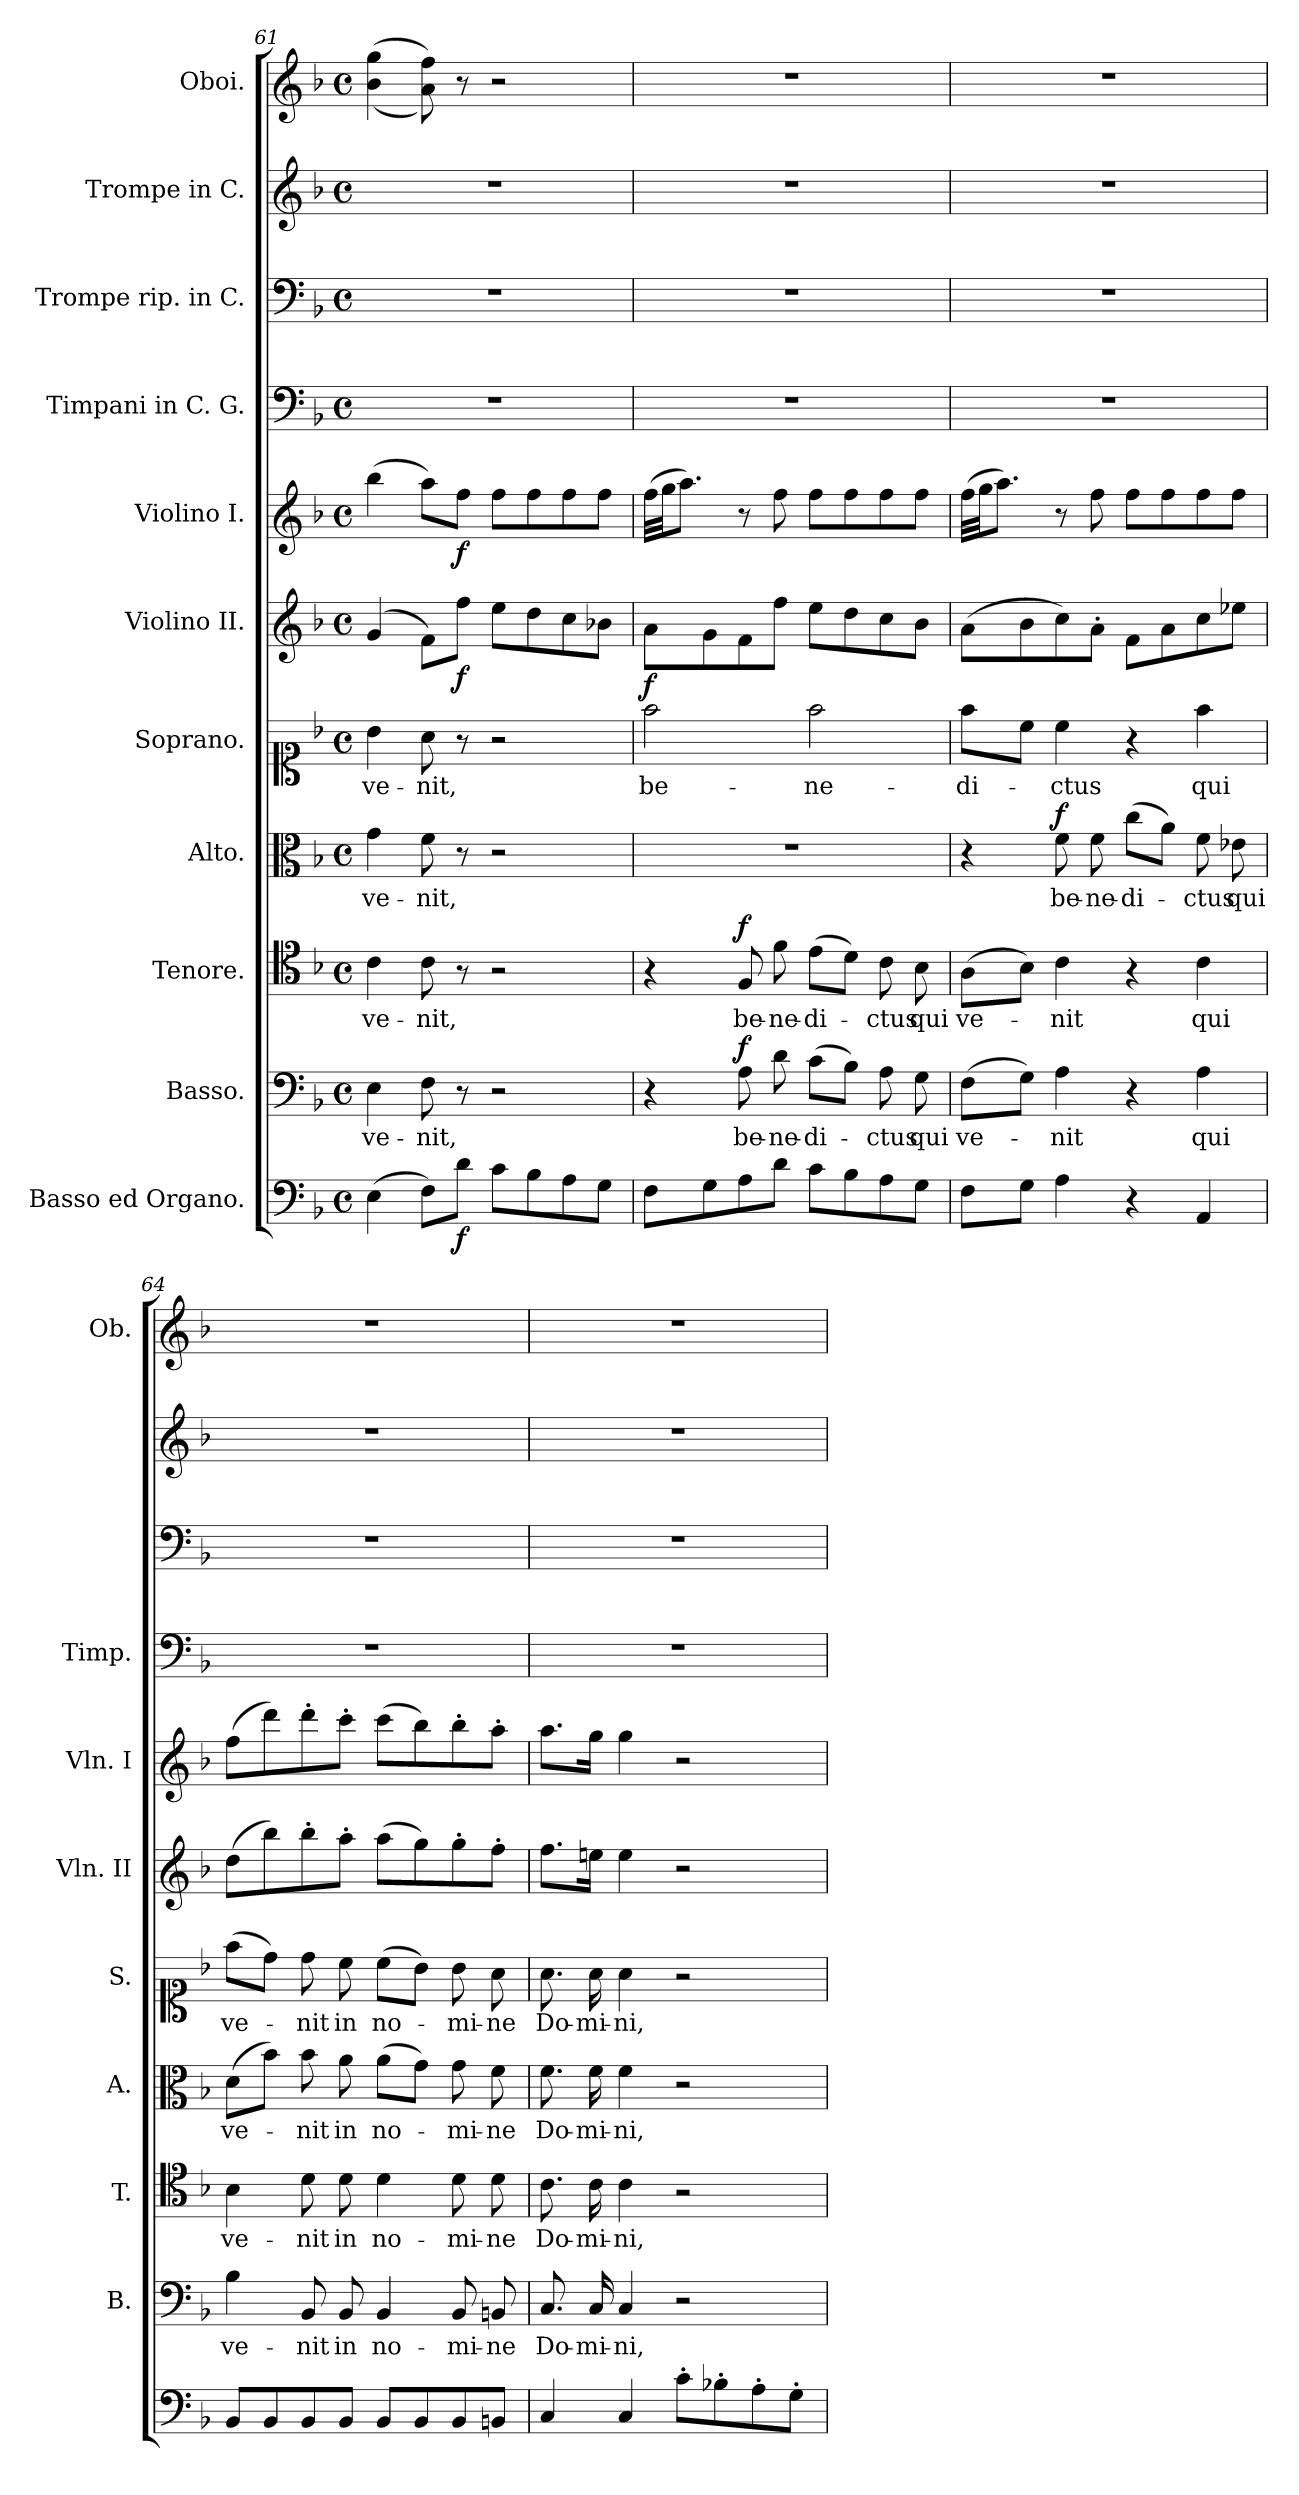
**kern	**dynam	**kern	**text	**dynam	**kern	**text	**dynam	**kern	**text	**dynam	**kern	**text	**dynam	**kern	**dynam	**kern	**dynam	**kern	**kern	**kern	**kern
*part11	*part11	*part10	*part10	*part10	*part9	*part9	*part9	*part8	*part8	*part8	*part7	*part7	*part7	*part6	*part6	*part5	*part5	*part4	*part3	*part2	*part1
*staff11	*staff11	*staff10	*staff10	*staff10	*staff9	*staff9	*staff9	*staff8	*staff8	*staff8	*staff7	*staff7	*staff7	*staff6	*staff6	*staff5	*staff5	*staff4	*staff3	*staff2	*staff1
*I"Basso ed  Organo.	*	*I"Basso.	*	*	*I"Tenore.	*	*	*I"Alto.	*	*	*I"Soprano.	*	*	*I"Violino II.	*	*I"Violino I.	*	*I"Timpani in C. G.	*I"Trompe rip. in C.	*I"Trompe in C.	*I"Oboi.
*	*	*I'B.	*	*	*I'T.	*	*	*I'A.	*	*	*I'S.	*	*	*I'Vln. II	*	*I'Vln. I	*	*I'Timp.	*	*	*I'Ob.
!!LO:LB:g=z
*clefF4	*	*clefF4	*	*	*clefC4	*	*	*clefC3	*	*	*clefC1	*	*	*clefG2	*	*clefG2	*	*clefF4	*clefF4	*clefG2	*clefG2
*k[b-]	*	*k[b-]	*	*	*k[b-]	*	*	*k[b-]	*	*	*k[b-]	*	*	*k[b-]	*	*k[b-]	*	*k[b-]	*k[b-]	*k[b-]	*k[b-]
*M4/4	*	*M4/4	*	*	*M4/4	*	*	*M4/4	*	*	*M4/4	*	*	*M4/4	*	*M4/4	*	*M4/4	*M4/4	*M4/4	*M4/4
*met(c)	*	*met(c)	*	*	*met(c)	*	*	*met(c)	*	*	*met(c)	*	*	*met(c)	*	*met(c)	*	*met(c)	*met(c)	*met(c)	*met(c)
=61	=61	=61	=61	=61	=61	=61	=61	=61	=61	=61	=61	=61	=61	=61	=61	=61	=61	=61	=61	=61	=61
!	!	!	!LO:LY:b	!	!	!LO:LY:b	!	!	!LO:LY:b	!	!	!LO:LY:b	!	!	!	!	!	!	!	!	!
(>4E\	.	4E\	ve-	.	4c\	ve-	.	4g\	ve-	.	4b-\	ve-	.	(>4g/	.	(>4bb-\	.	1r	1r	1r	(>(<4b-\ 4gg\
!	!	!	!LO:LY:b	!	!	!LO:LY:b	!	!	!LO:LY:b	!	!	!LO:LY:b	!	!	!	!	!	!	!	!	!
8F\L)	.	8F\	-nit,	.	8c\	-nit,	.	8f\	-nit,	.	8a\	-nit,	.	8f\L)	.	8aa\L)	.	.	.	.	8a\ 8ff\))
!	!LO:DY:b	!	!	!	!	!	!	!	!	!	!	!	!	!	!LO:DY:b	!	!LO:DY:b	!	!	!	!
8d\J	f	8r	.	.	8r	.	.	8r	.	.	8r	.	.	8ff\J	f	8ff\J	f	.	.	.	8r
8c\L	.	2r	.	.	2r	.	.	2r	.	.	2r	.	.	8ee\L	.	8ff\L	.	.	.	.	2r
8B-\	.	.	.	.	.	.	.	.	.	.	.	.	.	8dd\	.	8ff\	.	.	.	.	.
8A\	.	.	.	.	.	.	.	.	.	.	.	.	.	8cc\	.	8ff\	.	.	.	.	.
8G\J	.	.	.	.	.	.	.	.	.	.	.	.	.	8b-X\J	.	8ff\J	.	.	.	.	.
=62	=62	=62	=62	=62	=62	=62	=62	=62	=62	=62	=62	=62	=62	=62	=62	=62	=62	=62	=62	=62	=62
!	!	!	!	!	!	!	!	!	!	!	!	!LO:LY:b	!LO:DY:a	!	!	!	!	!	!	!	!
8F\L	.	4r	.	.	4r	.	.	1r	.	.	2ff\	be-	f	8a\L	.	(>32ff\LLL	.	1r	1r	1r	1r
.	.	.	.	.	.	.	.	.	.	.	.	.	.	.	.	32gg\JJ	.	.	.	.	.
.	.	.	.	.	.	.	.	.	.	.	.	.	.	.	.	8.aa\J)	.	.	.	.	.
8G\	.	.	.	.	.	.	.	.	.	.	.	.	.	8g\	.	.	.	.	.	.	.
!	!	!	!LO:LY:b	!LO:DY:a	!	!LO:LY:b	!LO:DY:a	!	!	!	!	!	!	!	!	!	!	!	!	!	!
8A\	.	8A\	be-	f	8F/	be-	f	.	.	.	.	.	.	8f\	.	8r	.	.	.	.	.
!	!	!	!LO:LY:b	!	!	!LO:LY:b	!	!	!	!	!	!	!	!	!	!	!	!	!	!	!
8d\J	.	8d\	-ne-	.	8f\	-ne-	.	.	.	.	.	.	.	8ff\J	.	8ff\	.	.	.	.	.
!	!	!	!LO:LY:b	!	!	!LO:LY:b	!	!	!	!	!	!LO:LY:b	!	!	!	!	!	!	!	!	!
8c\L	.	(>8c\L	-di-	.	(>8e\L	-di-	.	.	.	.	2ff\	-ne-	.	8ee\L	.	8ff\L	.	.	.	.	.
8B-\	.	8B-\J)	.	.	8d\J)	.	.	.	.	.	.	.	.	8dd\	.	8ff\	.	.	.	.	.
!	!	!	!LO:LY:b	!	!	!LO:LY:b	!	!	!	!	!	!	!	!	!	!	!	!	!	!	!
8A\	.	8A\	-ctus	.	8c\	-ctus	.	.	.	.	.	.	.	8cc\	.	8ff\	.	.	.	.	.
!	!	!	!LO:LY:b	!	!	!LO:LY:b	!	!	!	!	!	!	!	!	!	!	!	!	!	!	!
8G\J	.	8G\	qui	.	8B-\	qui	.	.	.	.	.	.	.	8b-\J	.	8ff\J	.	.	.	.	.
=63	=63	=63	=63	=63	=63	=63	=63	=63	=63	=63	=63	=63	=63	=63	=63	=63	=63	=63	=63	=63	=63
!	!	!	!LO:LY:b	!	!	!LO:LY:b	!	!	!	!	!	!LO:LY:b	!	!	!	!	!	!	!	!	!
8F\L	.	(>8F\L	ve-	.	(>8A\L	ve-	.	4r	.	.	8ff\L	-di-	.	(>8a\L	.	(>32ff\LLL	.	1r	1r	1r	1r
.	.	.	.	.	.	.	.	.	.	.	.	.	.	.	.	32gg\JJ	.	.	.	.	.
.	.	.	.	.	.	.	.	.	.	.	.	.	.	.	.	8.aa\J)	.	.	.	.	.
8G\J	.	8G\J)	.	.	8B-\J)	.	.	.	.	.	8cc\J	.	.	8b-\	.	.	.	.	.	.	.
!	!	!	!LO:LY:b	!	!	!LO:LY:b	!	!	!LO:LY:b	!LO:DY:a	!	!LO:LY:b	!	!	!	!	!	!	!	!	!
4A\	.	4A\	-nit	.	4c\	-nit	.	8f\	be-	f	4cc\	-ctus	.	8cc\)	.	8r	.	.	.	.	.
!	!	!	!	!	!	!	!	!	!LO:LY:b	!	!	!	!	!	!	!	!	!	!	!	!
.	.	.	.	.	.	.	.	8f\	-ne-	.	.	.	.	8a'\J	.	8ff\	.	.	.	.	.
!	!	!	!	!	!	!	!	!	!LO:LY:b	!	!	!	!	!	!	!	!	!	!	!	!
4r	.	4r	.	.	4r	.	.	(>8cc\L	-di-	.	4r	.	.	8f\L	.	8ff\L	.	.	.	.	.
.	.	.	.	.	.	.	.	8a\J)	.	.	.	.	.	8a\	.	8ff\	.	.	.	.	.
!	!	!	!LO:LY:b	!	!	!LO:LY:b	!	!	!LO:LY:b	!	!	!LO:LY:b	!	!	!	!	!	!	!	!	!
4AA/	.	4A\	qui	.	4c\	qui	.	8f\	-ctus	.	4ff\	qui	.	8cc\	.	8ff\	.	.	.	.	.
!	!	!	!	!	!	!	!	!	!LO:LY:b	!	!	!	!	!	!	!	!	!	!	!	!
.	.	.	.	.	.	.	.	8e-X\	qui	.	.	.	.	8ee-X\J	.	8ff\J	.	.	.	.	.
=64	=64	=64	=64	=64	=64	=64	=64	=64	=64	=64	=64	=64	=64	=64	=64	=64	=64	=64	=64	=64	=64
!	!	!	!LO:LY:b	!	!	!LO:LY:b	!	!	!LO:LY:b	!	!	!LO:LY:b	!	!	!	!	!	!	!	!	!
8BB-/L	.	4B-\	ve-	.	4B-\	ve-	.	(>8d\L	ve-	.	(>8ff\L	ve-	.	(>8dd\L	.	(>8ff\L	.	1r	1r	1r	1r
8BB-/	.	.	.	.	.	.	.	8b-\J)	.	.	8dd\J)	.	.	8bb-\)	.	8ddd\)	.	.	.	.	.
!	!	!	!LO:LY:b	!	!	!LO:LY:b	!	!	!LO:LY:b	!	!	!LO:LY:b	!	!	!	!	!	!	!	!	!
8BB-/	.	8BB-/	-nit	.	8d\	-nit	.	8b-\	-nit	.	8dd\	-nit	.	8bb-'\	.	8ddd'\	.	.	.	.	.
!	!	!	!LO:LY:b	!	!	!LO:LY:b	!	!	!LO:LY:b	!	!	!LO:LY:b	!	!	!	!	!	!	!	!	!
8BB-/J	.	8BB-/	in	.	8d\	in	.	8a\	in	.	8cc\	in	.	8aa'\J	.	8ccc'\J	.	.	.	.	.
!	!	!	!LO:LY:b	!	!	!LO:LY:b	!	!	!LO:LY:b	!	!	!LO:LY:b	!	!	!	!	!	!	!	!	!
8BB-/L	.	4BB-/	no-	.	4d\	no-	.	(>8a\L	no-	.	(>8cc\L	no-	.	(>8aa\L	.	(>8ccc\L	.	.	.	.	.
8BB-/	.	.	.	.	.	.	.	8g\J)	.	.	8b-\J)	.	.	8gg\)	.	8bb-\)	.	.	.	.	.
!	!	!	!LO:LY:b	!	!	!LO:LY:b	!	!	!LO:LY:b	!	!	!LO:LY:b	!	!	!	!	!	!	!	!	!
8BB-/	.	8BB-/	-mi-	.	8d\	-mi-	.	8g\	-mi-	.	8b-\	-mi-	.	8gg'\	.	8bb-'\	.	.	.	.	.
!	!	!	!LO:LY:b	!	!	!LO:LY:b	!	!	!LO:LY:b	!	!	!LO:LY:b	!	!	!	!	!	!	!	!	!
8BBn/J	.	8BBn/	-ne	.	8d\	-ne	.	8f\	-ne	.	8a\	-ne	.	8ff'\J	.	8aa'\J	.	.	.	.	.
=65	=65	=65	=65	=65	=65	=65	=65	=65	=65	=65	=65	=65	=65	=65	=65	=65	=65	=65	=65	=65	=65
!	!	!	!LO:LY:b	!	!	!LO:LY:b	!	!	!LO:LY:b	!	!	!LO:LY:b	!	!	!	!	!	!	!	!	!
4C/	.	8.C/	Do-	.	8.c\	Do-	.	8.f\	Do-	.	8.a\	Do-	.	8.ff\L	.	8.aa\L	.	1r	1r	1r	1r
!	!	!	!LO:LY:b	!	!	!LO:LY:b	!	!	!LO:LY:b	!	!	!LO:LY:b	!	!	!	!	!	!	!	!	!
.	.	16C/	-mi-	.	16c\	-mi-	.	16f\	-mi-	.	16a\	-mi-	.	16een\Jk	.	16gg\Jk	.	.	.	.	.
!	!	!	!LO:LY:b	!	!	!LO:LY:b	!	!	!LO:LY:b	!	!	!LO:LY:b	!	!	!	!	!	!	!	!	!
4C/	.	4C/	-ni,	.	4c\	-ni,	.	4f\	-ni,	.	4a\	-ni,	.	4ee\	.	4gg\	.	.	.	.	.
8c'\L	.	2r	.	.	2r	.	.	2r	.	.	2r	.	.	2r	.	2r	.	.	.	.	.
8B-X'\	.	.	.	.	.	.	.	.	.	.	.	.	.	.	.	.	.	.	.	.	.
8A'\	.	.	.	.	.	.	.	.	.	.	.	.	.	.	.	.	.	.	.	.	.
8G'\J	.	.	.	.	.	.	.	.	.	.	.	.	.	.	.	.	.	.	.	.	.
=	=	=	=	=	=	=	=	=	=	=	=	=	=	=	=	=	=	=	=	=	=
*-	*-	*-	*-	*-	*-	*-	*-	*-	*-	*-	*-	*-	*-	*-	*-	*-	*-	*-	*-	*-	*-
